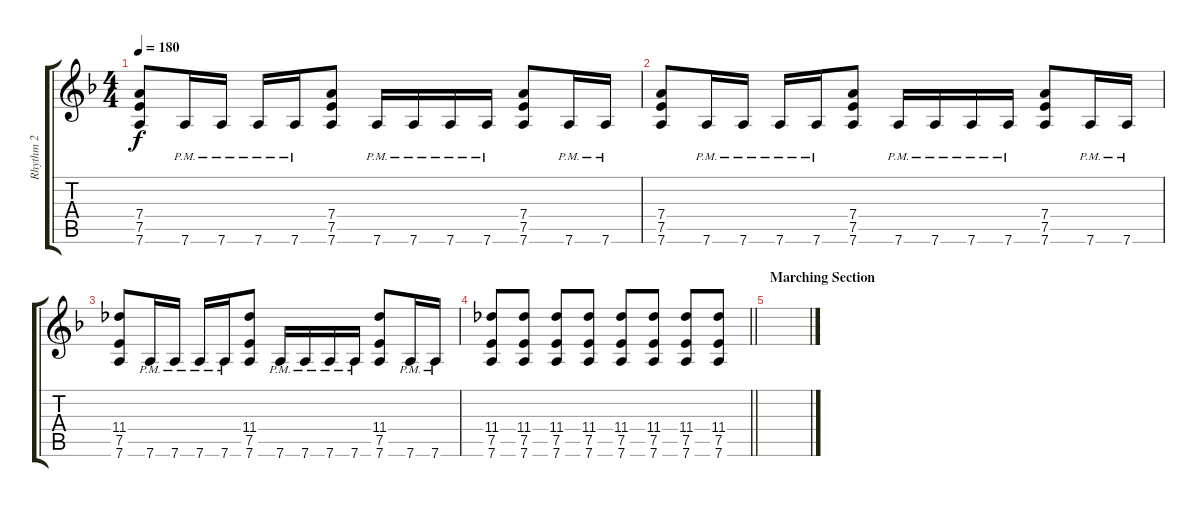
\track ("Rhythm 2" "Rhythm 2") {instrument overdrivenguitar}
\staff {score tabs}
\tuning (E4 B3 G3 D3 A2 D2) {hide}
\ts (4 4)
\tempo 180
\clef g2
\ks f
(7.4 7.5 7.6).8{dy f} 7.6{pm}.16 7.6{pm}.16 7.6{pm}.16 7.6{pm}.16 (7.4 7.5 7.6).8 7.6{pm}.16 7.6{pm}.16 7.6{pm}.16 7.6{pm}.16 (7.4 7.5 7.6).8 7.6{pm}.16 7.6{pm}.16 |
(7.4 7.5 7.6).8 7.6{pm}.16 7.6{pm}.16 7.6{pm}.16 7.6{pm}.16 (7.4 7.5 7.6).8 7.6{pm}.16 7.6{pm}.16 7.6{pm}.16 7.6{pm}.16 (7.4 7.5 7.6).8 7.6{pm}.16 7.6{pm}.16 |
(11.4 7.5 7.6).8 7.6{pm}.16 7.6{pm}.16 7.6{pm}.16 7.6{pm}.16 (11.4 7.5 7.6).8 7.6{pm}.16 7.6{pm}.16 7.6{pm}.16 7.6{pm}.16 (11.4 7.5 7.6).8 7.6{pm}.16 7.6{pm}.16 |
\barLineRight lightlight
(11.4 7.5 7.6).8 (11.4 7.5 7.6).8 (11.4 7.5 7.6).8 (11.4 7.5 7.6).8 (11.4 7.5 7.6).8 (11.4 7.5 7.6).8 (11.4 7.5 7.6).8 (11.4 7.5 7.6).8 |
\section ("" "Marching Section")
